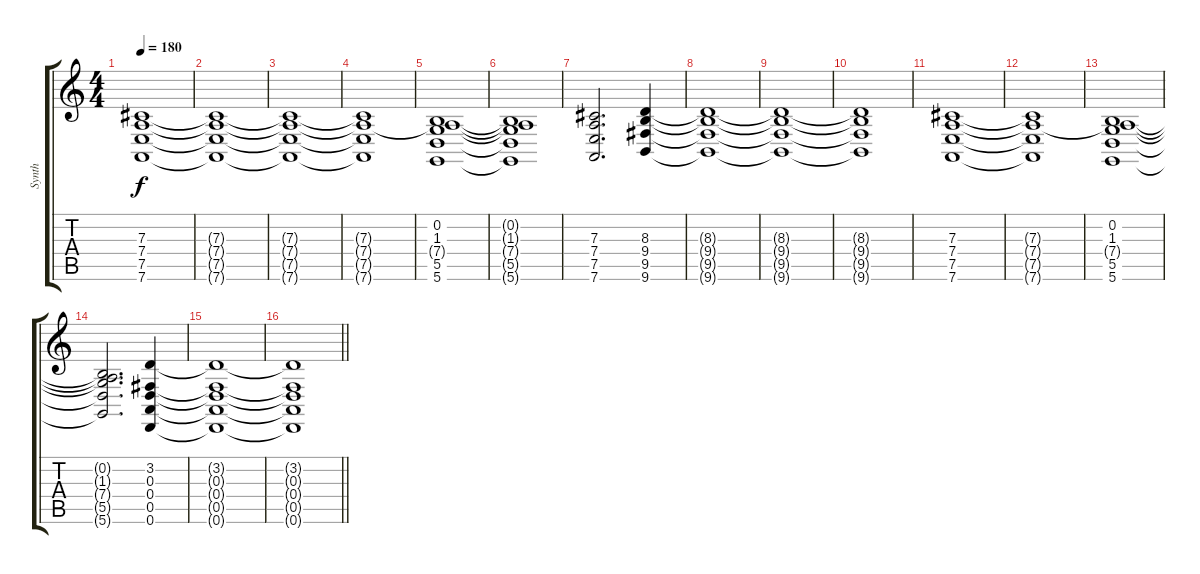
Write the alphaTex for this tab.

\track ("Synth" "Synth") {instrument pad2warm}
\staff {score tabs}
\tuning (E4 B3 Gb3 D3 A2 D2) {hide}
\ts (4 4)
\tempo 180
\clef g2
\ks c
(7.3 7.4 7.5 7.6).1{dy f} |
(7.3{t} 7.4{t} 7.5{t} 7.6{t}).1 |
(7.3{t} 7.4{t} 7.5{t} 7.6{t}).1 |
(7.3{t} 7.4{t} 7.5{t} 7.6{t}).1 |
(0.2 1.3 7.4{t} 5.5 5.6).1 |
(0.2{t} 1.3{t} 7.4{t} 5.5{t} 5.6{t}).1 |
(7.3 7.4 7.5 7.6).2{d} (8.3 9.4 9.5 9.6).4 |
(8.3{t} 9.4{t} 9.5{t} 9.6{t}).1 |
(8.3{t} 9.4{t} 9.5{t} 9.6{t}).1 |
(8.3{t} 9.4{t} 9.5{t} 9.6{t}).1 |
(7.3 7.4 7.5 7.6).1 |
(7.3{t} 7.4{t} 7.5{t} 7.6{t}).1 |
(0.2 1.3 7.4{t} 5.5 5.6).1 |
(0.2{t} 1.3{t} 7.4{t} 5.5{t} 5.6{t}).2{d} (3.2 0.3 0.4 0.5 0.6).4 |
(3.2{t} 0.3{t} 0.4{t} 0.5{t} 0.6{t}).1 |
\barLineRight lightlight
(3.2{t} 0.3{t} 0.4{t} 0.5{t} 0.6{t}).1
